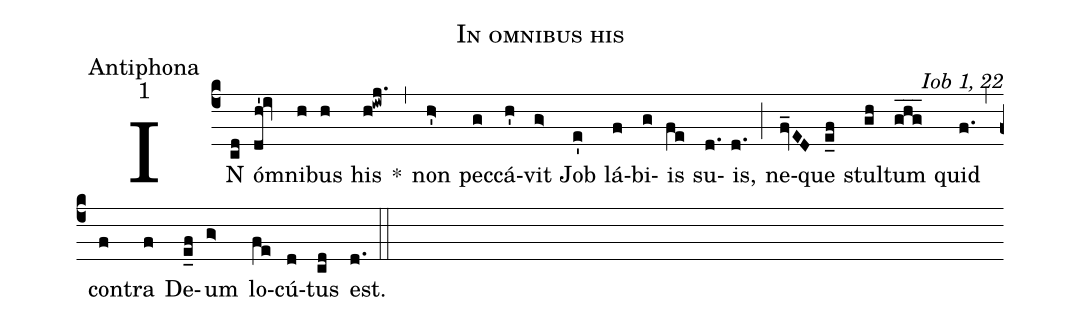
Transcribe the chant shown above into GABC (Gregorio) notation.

name:In omnibus his;
office-part:Antiphona;
mode:1;
commentary:Iob 1, 22;
%%
(c4)
IN(cd) ó(dh'!iv)mni(h)bus(h) his(h!iwj.) *(,)
non(h>') pec(g)cá(h')vit(g>) Job(e') lá(f)bi(g)is(fe) su(d.)is,(d.) (;)
ne(fv_ED)que(e_f) stul(gh)tum(ghg___) quid(f.) (,)
con(f)tra(f) De(e_f)um(g>) lo(fe)cú(d)tus(cd) est.(d.) (::)
